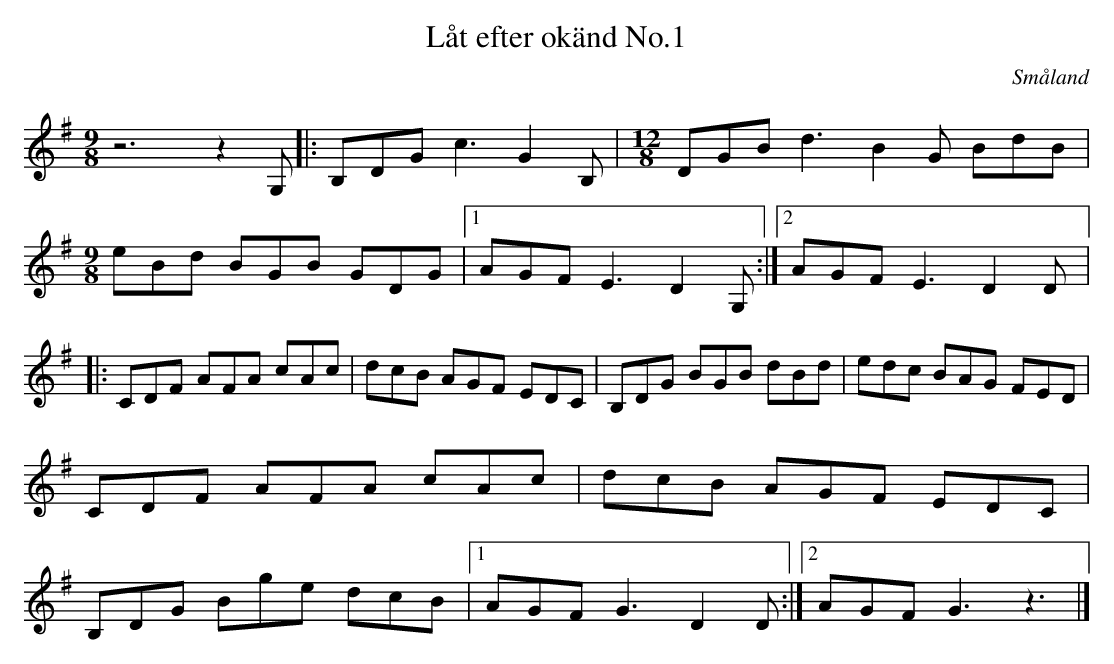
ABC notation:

X:1
T:Låt efter okänd No.1
O:Småland
M:9/8
L:1/8
K:G
 z6 z2 G, |: B,DG c3 G2 B, |[M:12/8] DGB d3 B2 G BdB |[M:9/8] eBd BGB  GDG |1 AGF E3 D2 G, :|2 AGF E3 D2 D |: CDF AFA cAc | dcB AGF EDC | B,DG BGB dBd | edc BAG FED | CDF AFA cAc | dcB AGF EDC | B,DG Bge dcB |1 AGF G3 D2 D :|2 AGF G3 z3 |]
